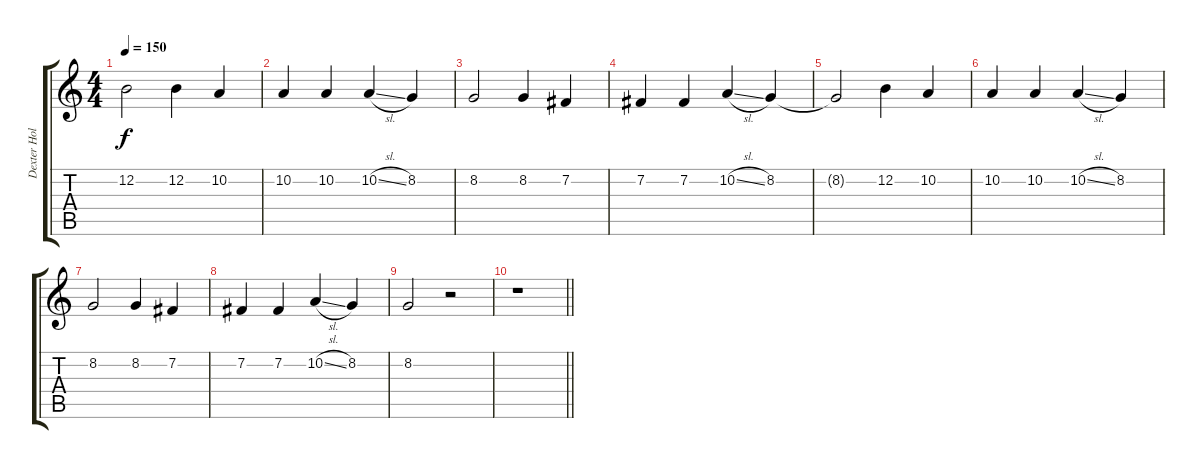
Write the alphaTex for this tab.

\track ("Dexter Holland - Vocals" "Dexter Hol") {instrument altosax}
\staff {score tabs}
\tuning (E4 B3 G3 D3 A2 E2) {hide}
\ts (4 4)
\tempo 150
\clef g2
\ks c
12.2{t}.2{dy f} 12.2.4 10.2.4 |
10.2.4 10.2.4 10.2{sl}.4 8.2.4 |
8.2.2 8.2.4 7.2.4 |
7.2.4 7.2.4 10.2{sl}.4 8.2.4 |
8.2{t}.2 12.2.4 10.2.4 |
10.2.4 10.2.4 10.2{sl}.4 8.2.4 |
8.2.2 8.2.4 7.2.4 |
7.2.4 7.2.4 10.2{sl}.4 8.2.4 |
8.2.2 r.2 |
\barLineRight lightlight
r.1
